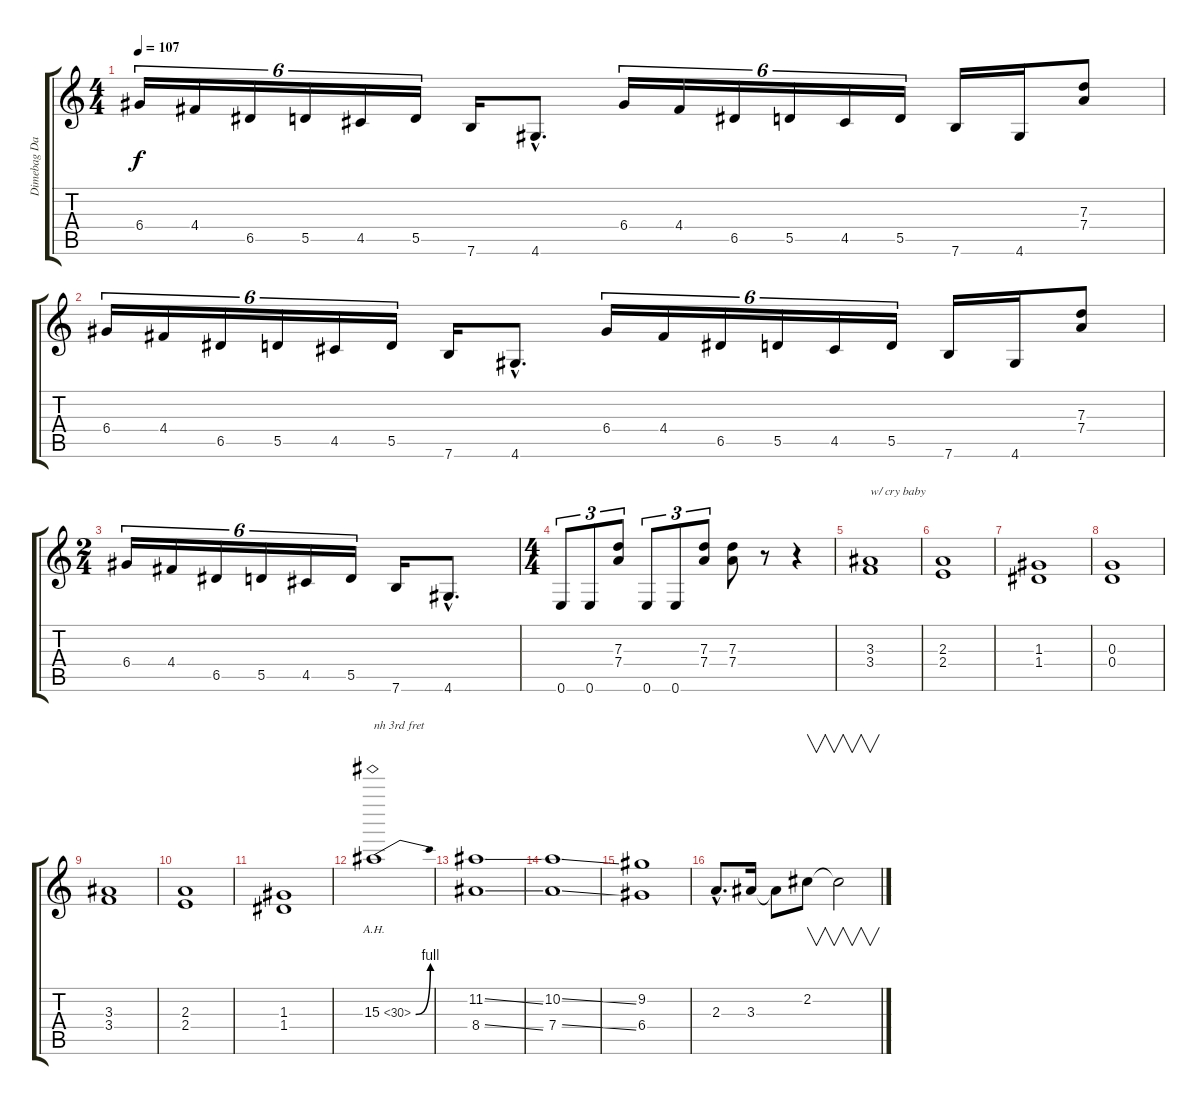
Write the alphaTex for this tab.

\track ("Dimebag Darrell" "Dimebag Da") {instrument distortionguitar}
\staff {score tabs}
\tuning (E4 B3 G3 D3 A2 E2) {hide}
\ts (4 4)
\tempo 107
\clef g2
\ks c
6.4.16{tu (6 4) dy f} 4.4.16{tu (6 4)} 6.5.16{tu (6 4)} 5.5.16{tu (6 4)} 4.5.16{tu (6 4)} 5.5.16{tu (6 4)} 7.6.16 4.6{hac}.8{d} 6.4.16{tu (6 4)} 4.4.16{tu (6 4)} 6.5.16{tu (6 4)} 5.5.16{tu (6 4)} 4.5.16{tu (6 4)} 5.5.16{tu (6 4)} 7.6.16 4.6.16 (7.3 7.4).8 |
6.4.16{tu (6 4)} 4.4.16{tu (6 4)} 6.5.16{tu (6 4)} 5.5.16{tu (6 4)} 4.5.16{tu (6 4)} 5.5.16{tu (6 4)} 7.6.16 4.6{hac}.8{d} 6.4.16{tu (6 4)} 4.4.16{tu (6 4)} 6.5.16{tu (6 4)} 5.5.16{tu (6 4)} 4.5.16{tu (6 4)} 5.5.16{tu (6 4)} 7.6.16 4.6.16 (7.3 7.4).8 |
\ts (2 4)
6.4.16{tu (6 4)} 4.4.16{tu (6 4)} 6.5.16{tu (6 4)} 5.5.16{tu (6 4)} 4.5.16{tu (6 4)} 5.5.16{tu (6 4)} 7.6.16 4.6{hac}.8{d} |
\ts (4 4)
0.6.8{tu (3 2)} 0.6.8{tu (3 2)} (7.3 7.4).8{tu (3 2)} 0.6.8{tu (3 2)} 0.6.8{tu (3 2)} (7.3 7.4).8{tu (3 2)} (7.3 7.4).8 r.8 r.4 |
(3.3 3.4).1{txt "w/ cry baby"} |
(2.3 2.4).1 |
(1.3 1.4).1 |
(0.3 0.4).1 |
(3.3 3.4).1 |
(2.3 2.4).1 |
(1.3 1.4).1 |
15.3{be (bend 0 0 60 4) ah 15}.1{txt "nh 3rd fret"} |
(11.2{ss} 8.4{ss}).1 |
(10.2{ss} 7.4{ss}).1 |
(9.2 6.4).1 |
2.3{hac}.8{d} 3.3.16 3.3{t}.8 2.2.8{v} 2.2{t}.2{v}
